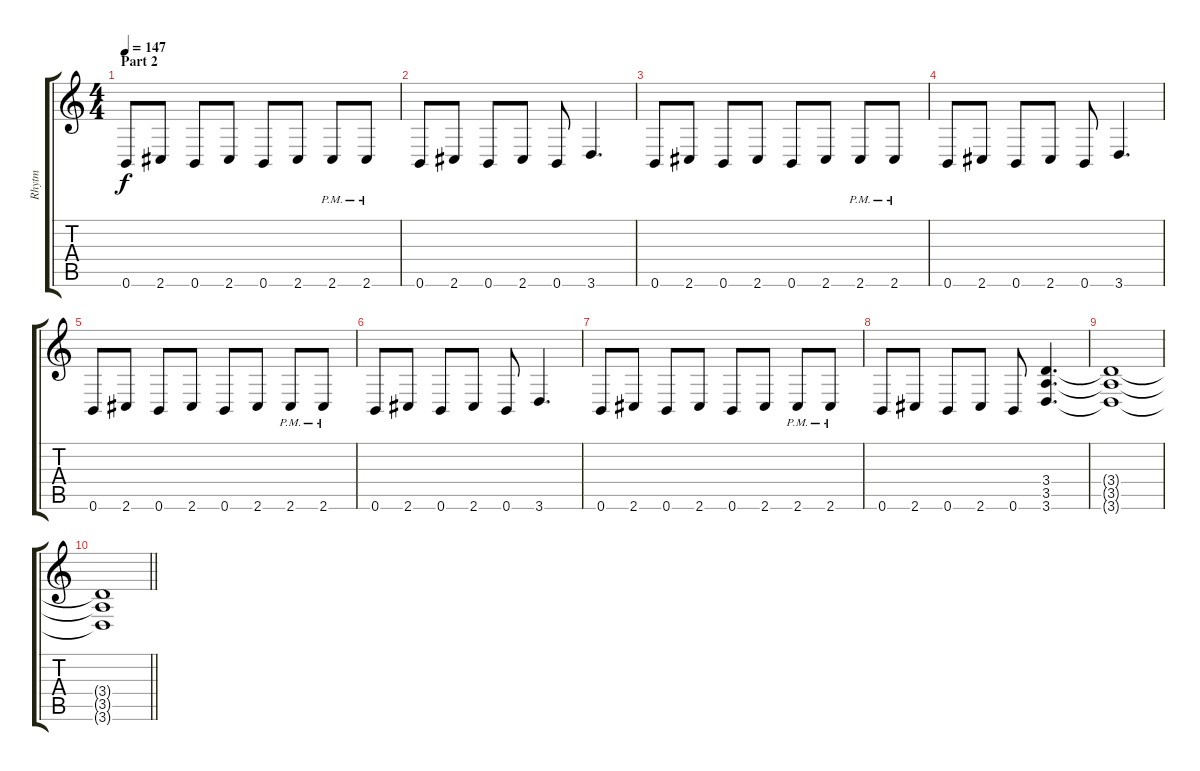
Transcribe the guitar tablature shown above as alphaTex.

\track ("Rhytm" "Rhytm") {instrument distortionguitar}
\staff {score tabs}
\tuning (Db4 Ab3 E3 B2 Gb2 B1) {hide}
\ts (4 4)
\section ("" "Part 2")
\tempo 147
\clef g2
\ks c
0.6.8{dy f} 2.6.8 0.6.8 2.6.8 0.6.8 2.6.8 2.6{pm}.8 2.6{pm}.8 |
0.6.8 2.6.8 0.6.8 2.6.8 0.6.8 3.6.4{d} |
0.6.8 2.6.8 0.6.8 2.6.8 0.6.8 2.6.8 2.6{pm}.8 2.6{pm}.8 |
0.6.8 2.6.8 0.6.8 2.6.8 0.6.8 3.6.4{d} |
0.6.8 2.6.8 0.6.8 2.6.8 0.6.8 2.6.8 2.6{pm}.8 2.6{pm}.8 |
0.6.8 2.6.8 0.6.8 2.6.8 0.6.8 3.6.4{d} |
0.6.8 2.6.8 0.6.8 2.6.8 0.6.8 2.6.8 2.6{pm}.8 2.6{pm}.8 |
0.6.8 2.6.8 0.6.8 2.6.8 0.6.8 (3.4 3.5 3.6).4{d} |
(3.4{t} 3.5{t} 3.6{t}).1 |
\barLineRight lightlight
(3.4{t} 3.5{t} 3.6{t}).1
